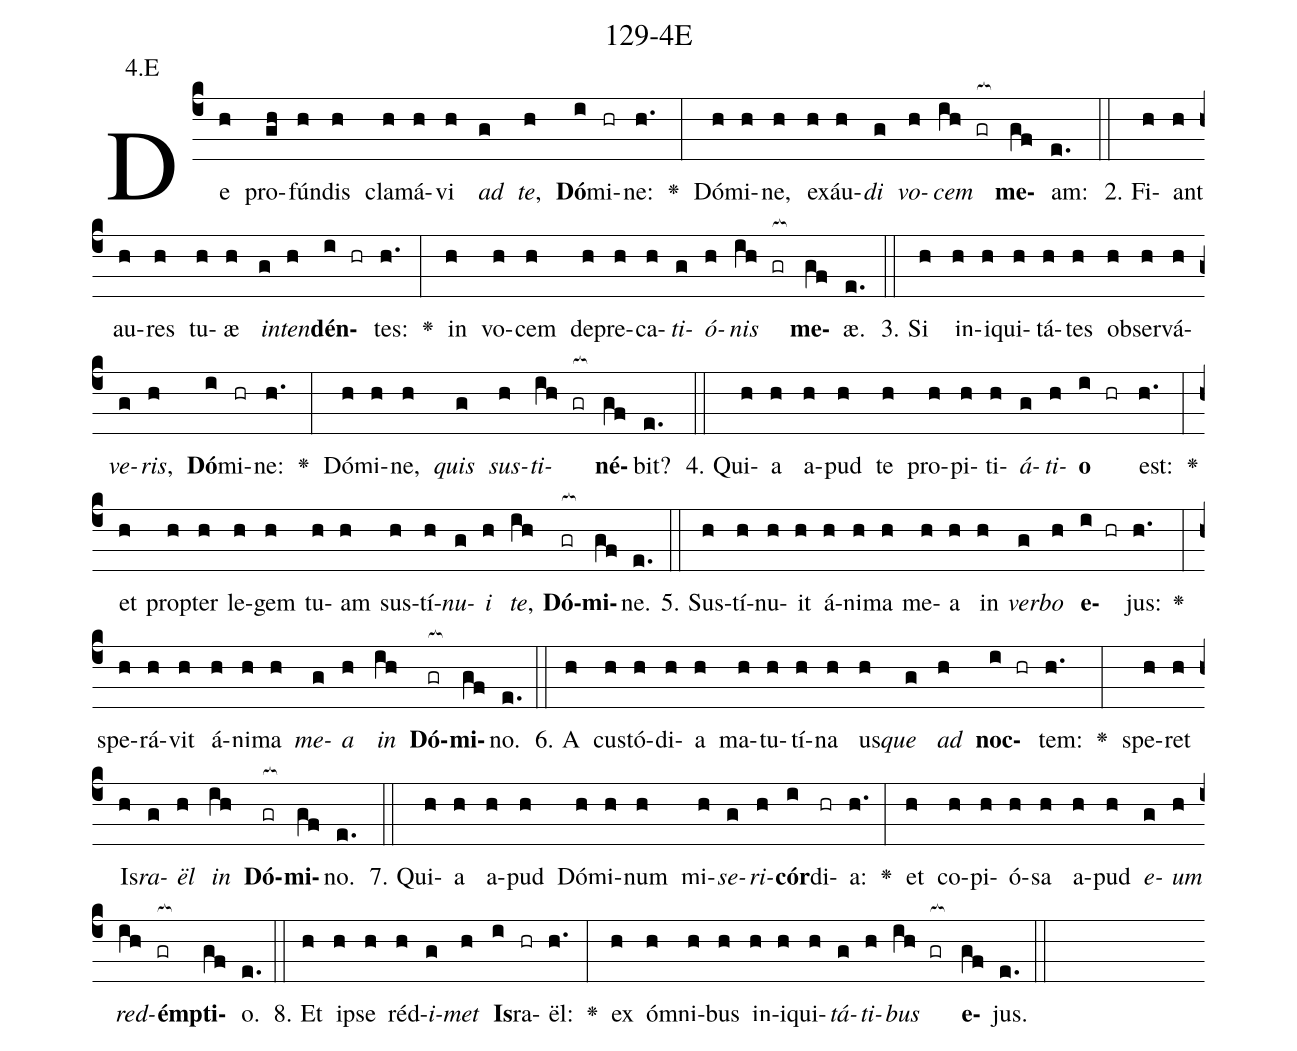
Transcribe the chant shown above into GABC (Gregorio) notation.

name: 129-4E;
annotation: 4.E;
%%
(c4)De(h) pro(gh)fún(h)dis(h) cla(h)má(h)vi(h) <i>ad</i>(g) <i>te</i>,(h) <b>Dó</b>(i)mi(hr)ne:(h.) <v>\greheightstar</v>(:) Dó(h)mi(h)ne,(h) ex(h)áu(h)<i>di</i>(g) <i>vo</i>(h)<i>cem</i>(ih gr[ocb:1{]) <b>me</b>(gf[ocb:0}])am:(e.) (::)
2. Fi(h)ant(h) au(h)res(h) tu(h)æ(h) <i>in</i>(g)<i>ten</i>(h)<b>dén</b>(i hr)tes:(h.) <v>\greheightstar</v>(:) in(h) vo(h)cem(h) de(h)pre(h)ca(h)<i>ti</i>(g)<i>ó</i>(h)<i>nis</i>(ih gr[ocb:1{]) <b>me</b>(gf[ocb:0}])æ.(e.) (::)
3. Si(h) in(h)i(h)qui(h)tá(h)tes(h) ob(h)ser(h)vá(h)<i>ve</i>(g)<i>ris</i>,(h) <b>Dó</b>(i)mi(hr)ne:(h.) <v>\greheightstar</v>(:) Dó(h)mi(h)ne,(h) <i>quis</i>(g) <i>sus</i>(h)<i>ti</i>(ih gr[ocb:1{])<b>né</b>(gf[ocb:0}])bit?(e.) (::)
4. Qui(h)a(h) a(h)pud(h) te(h) pro(h)pi(h)ti(h)<i>á</i>(g)<i>ti</i>(h)<b>o</b>(i hr) est:(h.) <v>\greheightstar</v>(:) et(h) prop(h)ter(h) le(h)gem(h) tu(h)am(h) sus(h)tí(h)<i>nu</i>(g)<i>i</i>(h) <i>te</i>,(ih) <b>Dó</b>(gr[ocb:1{])<b>mi</b>(gf[ocb:0}])ne.(e.) (::)
5. Sus(h)tí(h)nu(h)it(h) á(h)ni(h)ma(h) me(h)a(h) in(h) <i>ver</i>(g)<i>bo</i>(h) <b>e</b>(i hr)jus:(h.) <v>\greheightstar</v>(:) spe(h)rá(h)vit(h) á(h)ni(h)ma(h) <i>me</i>(g)<i>a</i>(h) <i>in</i>(ih) <b>Dó</b>(gr[ocb:1{])<b>mi</b>(gf[ocb:0}])no.(e.) (::)
6. A(h) cus(h)tó(h)di(h)a(h) ma(h)tu(h)tí(h)na(h) us(h)<i>que</i>(g) <i>ad</i>(h) <b>noc</b>(i hr)tem:(h.) <v>\greheightstar</v>(:) spe(h)ret(h) Is(h)<i>ra</i>(g)<i>ël</i>(h) <i>in</i>(ih) <b>Dó</b>(gr[ocb:1{])<b>mi</b>(gf[ocb:0}])no.(e.) (::)
7. Qui(h)a(h) a(h)pud(h) Dó(h)mi(h)num(h) mi(h)<i>se</i>(g)<i>ri</i>(h)<b>cór</b>(i)di(hr)a:(h.) <v>\greheightstar</v>(:) et(h) co(h)pi(h)ó(h)sa(h) a(h)pud(h) <i>e</i>(g)<i>um</i>(h) <i>red</i>(ih)<b>émp</b>(gr[ocb:1{])<b>ti</b>(gf[ocb:0}])o.(e.) (::)
8. Et(h) ip(h)se(h) réd(h)<i>i</i>(g)<i>met</i>(h) <b>Is</b>(i)ra(hr)ël:(h.) <v>\greheightstar</v>(:) ex(h) óm(h)ni(h)bus(h) in(h)i(h)qui(h)<i>tá</i>(g)<i>ti</i>(h)<i>bus</i>(ih gr[ocb:1{]) <b>e</b>(gf[ocb:0}])jus.(e.) (::)
